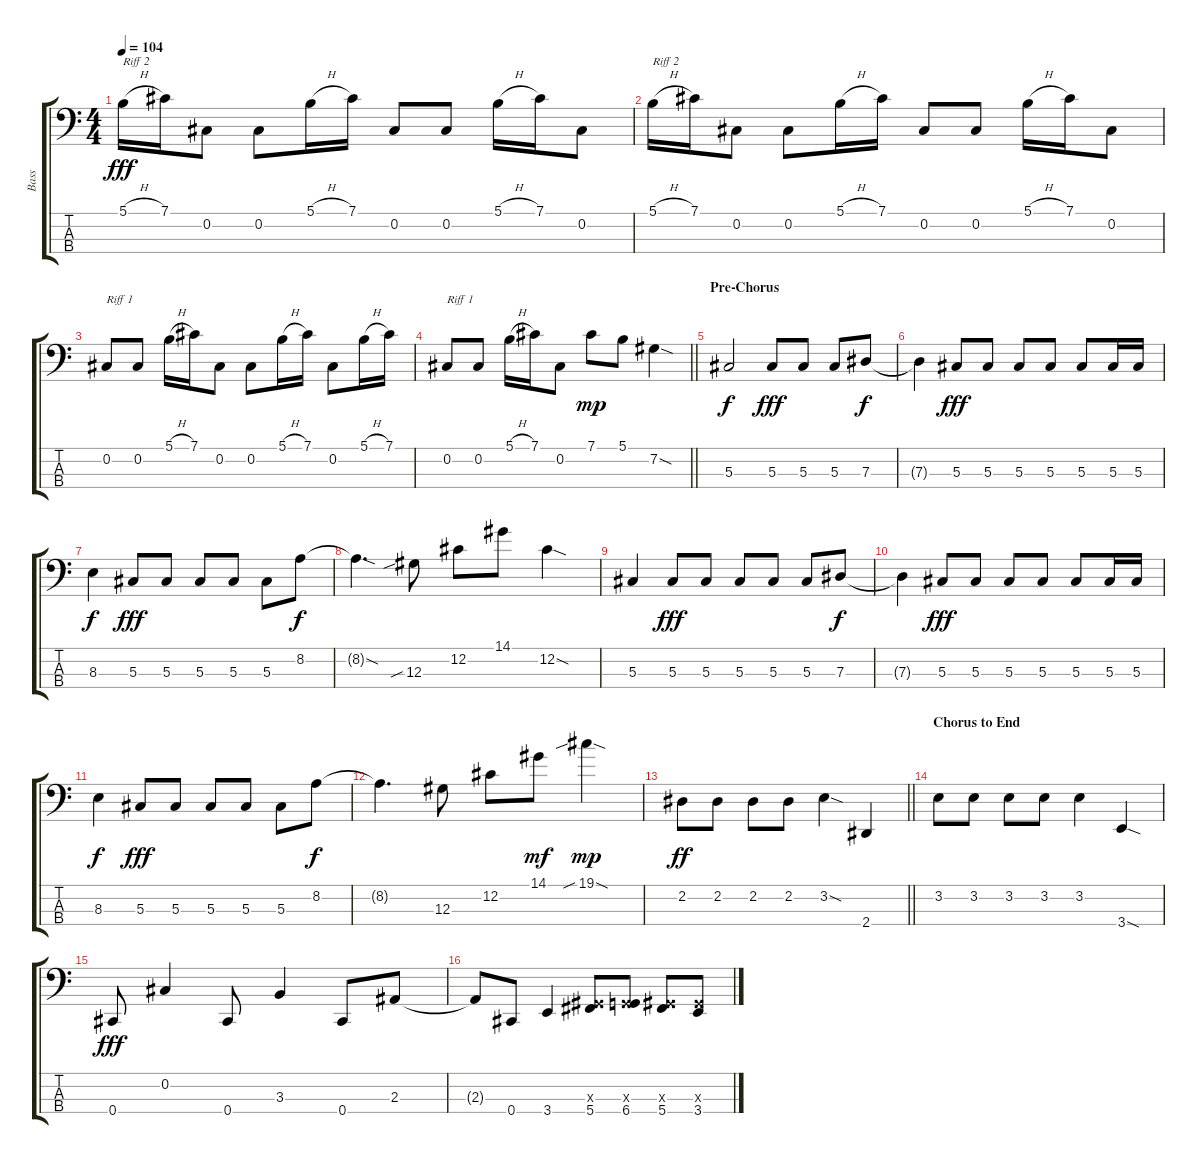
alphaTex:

\track ("Bass" "Bass") {instrument electricbassfinger}
\staff {score tabs}
\tuning (Gb2 Db2 Ab1 Db1) {hide}
\ts (4 4)
\tempo 104
\clef f4
\ks c
5.1{h}.16{txt "Riff 2" dy fff} 7.1.16 0.2.8 0.2.8 5.1{h}.16 7.1.16 0.2.8 0.2.8 5.1{h}.16 7.1.16 0.2.8 |
5.1{h}.16{txt "Riff 2"} 7.1.16 0.2.8 0.2.8 5.1{h}.16 7.1.16 0.2.8 0.2.8 5.1{h}.16 7.1.16 0.2.8 |
0.2.8{txt "Riff 1"} 0.2.8 5.1{h}.16 7.1.16 0.2.8 0.2.8 5.1{h}.16 7.1.16 0.2.8 5.1{h}.16 7.1.16 |
\barLineRight lightlight
0.2.8{txt "Riff 1"} 0.2.8 5.1{h}.16 7.1.16 0.2.8 7.1.8{dy mp} 5.1.8 7.2{sod}.4 |
\section ("" "Pre-Chorus")
5.3.2{dy f} 5.3.8{dy fff} 5.3.8 5.3.8 7.3.8{dy f} |
7.3{t}.4 5.3.8{dy fff} 5.3.8 5.3.8 5.3.8 5.3.8 5.3.16 5.3.16 |
8.3.4{dy f} 5.3.8{dy fff} 5.3.8 5.3.8 5.3.8 5.3.8 8.2.8{dy f} |
8.2{sod t}.4{d} 12.3{sib}.8 12.2.8 14.1.8 12.2{sod}.4 |
5.3.4 5.3.8{dy fff} 5.3.8 5.3.8 5.3.8 5.3.8 7.3.8{dy f} |
7.3{t}.4 5.3.8{dy fff} 5.3.8 5.3.8 5.3.8 5.3.8 5.3.16 5.3.16 |
8.3.4{dy f} 5.3.8{dy fff} 5.3.8 5.3.8 5.3.8 5.3.8 8.2.8{dy f} |
8.2{t}.4{d} 12.3.8 12.2.8 14.1.8{dy mf} 19.1{sib sod}.4{dy mp} |
\barLineRight lightlight
2.2.8{dy ff} 2.2.8 2.2.8 2.2.8 3.2{sod}.4 2.4.4 |
\section ("" "Chorus to End")
3.2.8 3.2.8 3.2.8 3.2.8 3.2.4 3.4{sod}.4 |
0.4.8{dy fff} 0.2.4 0.4.8 3.3.4 0.4.8 2.3.8 |
2.3{t}.8 0.4.8 3.4.4 (0.3{x} 5.4).8 (0.3{x} 6.4).8 (0.3{x} 5.4).8 (0.3{x} 3.4).8
